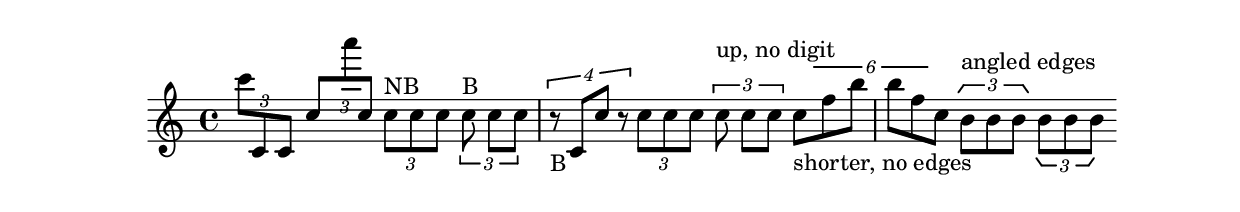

\header {
  texidoc = "Tuplet bracket formatting supports numerous options,
for instance, bracketed (B) and non-bracketed (NB).
"
}


\version "2.7.13"



\context Voice \relative c'' {

  \times 2/3 { c'8 c,, c }
  \times 2/3 { c'8 c'' c,, }

  
  \times 2/3 {  c8[^"NB" c c]  }
  
  \times 2/3 { c8^"B"  c[ c]  }
  \times 2/4 { r8_"B"  c,[ c'] r8 }
  
  \override TupletBracket  #'bracket-visibility = #'if-no-beam  
  \times 2/3 {  c8[ c c]  }
  
  \tupletUp
  \override TupletBracket  #'number-visibility = ##f
  \times 2/3 { c8^""^""^"up, no digit"  c[ c]  }
  \revert TupletBracket #'number-visibility

  \override TupletBracket  #'bracket-visibility = ##t
  \override TupletBracket  #'edge-height = #'(0.0 . 0.0)
  \override TupletBracket  #'shorten-pair = #'(2.0 . 2.0)
  \times 4/6 { c_"shorter, no edges" f b  b f c}	
  \revert TupletBracket #'edge-height
  \revert TupletBracket #'shorten-pair
  \override TupletBracket  #'bracket-flare = #'(0.5 . 0.5)
  \times 2/3 { b^""^""^"angled edges" b b }
  \tupletNeutral
  \times 2/3 { b b b }

}


